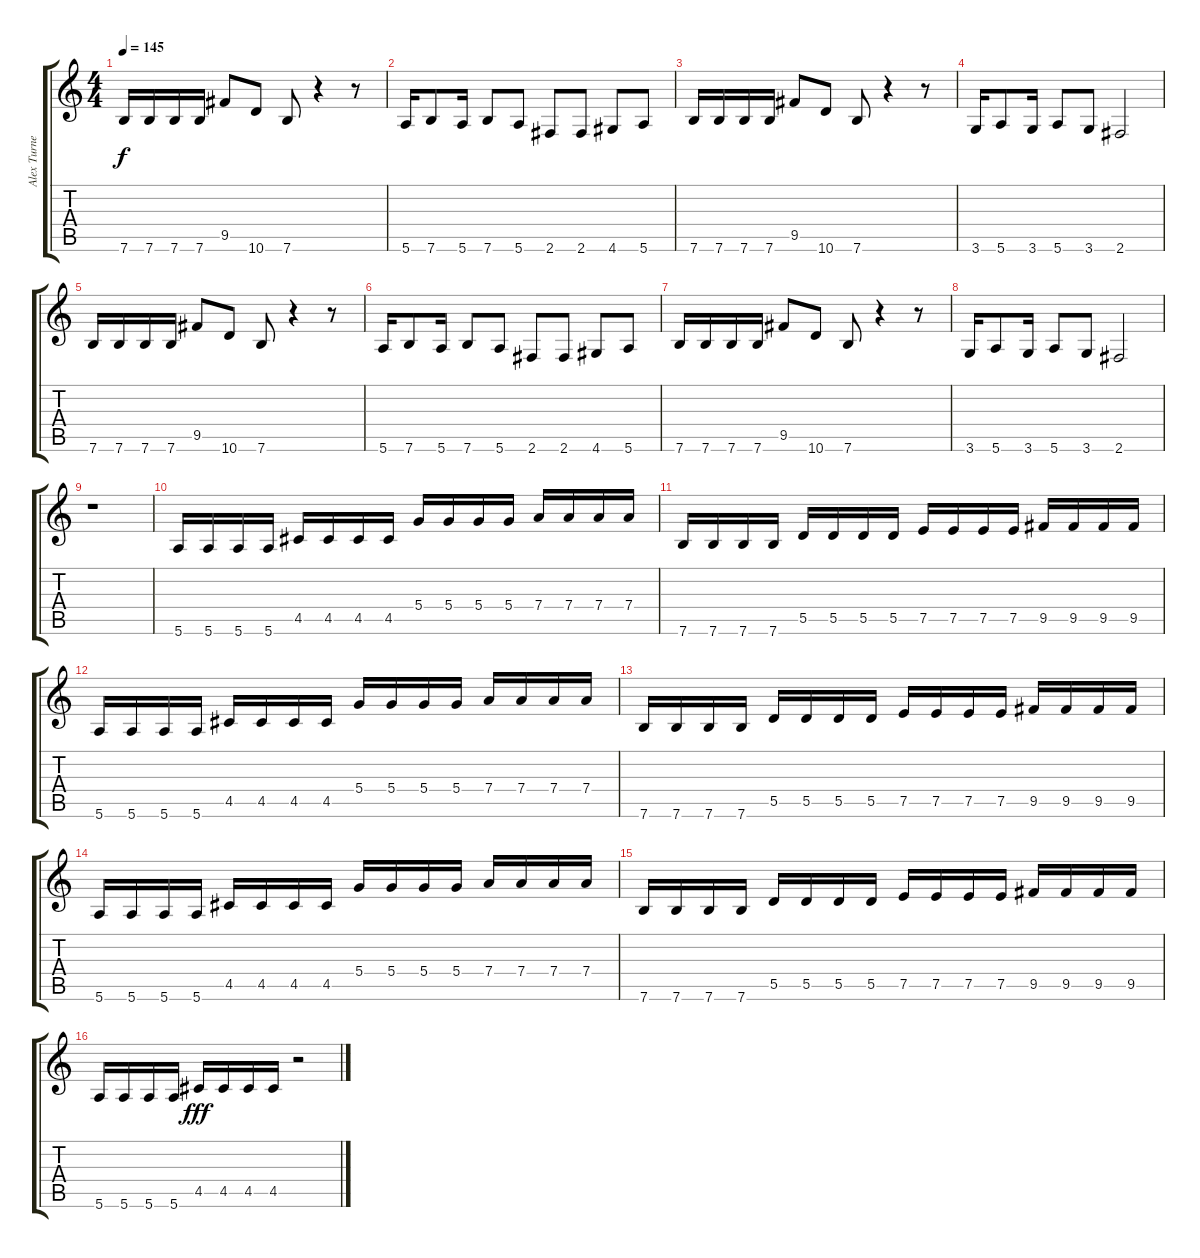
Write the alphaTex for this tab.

\track ("Alex Turner" "Alex Turne") {instrument overdrivenguitar}
\staff {score tabs}
\tuning (E4 B3 G3 D3 A2 E2) {hide}
\ts (4 4)
\tempo 145
\clef g2
\ks c
7.6.16{dy f} 7.6.16 7.6.16 7.6.16 9.5.8 10.6.8 7.6.8 r.4 r.8 |
5.6.16 7.6.8 5.6.16 7.6.8 5.6.8 2.6.8 2.6.8 4.6.8 5.6.8 |
7.6.16 7.6.16 7.6.16 7.6.16 9.5.8 10.6.8 7.6.8 r.4 r.8 |
3.6.16 5.6.8 3.6.16 5.6.8 3.6.8 2.6.2 |
7.6.16 7.6.16 7.6.16 7.6.16 9.5.8 10.6.8 7.6.8 r.4 r.8 |
5.6.16 7.6.8 5.6.16 7.6.8 5.6.8 2.6.8 2.6.8 4.6.8 5.6.8 |
7.6.16 7.6.16 7.6.16 7.6.16 9.5.8 10.6.8 7.6.8 r.4 r.8 |
3.6.16 5.6.8 3.6.16 5.6.8 3.6.8 2.6.2 |
r.1 |
5.6.16 5.6.16 5.6.16 5.6.16 4.5.16 4.5.16 4.5.16 4.5.16 5.4.16 5.4.16 5.4.16 5.4.16 7.4.16 7.4.16 7.4.16 7.4.16 |
7.6.16 7.6.16 7.6.16 7.6.16 5.5.16 5.5.16 5.5.16 5.5.16 7.5.16 7.5.16 7.5.16 7.5.16 9.5.16 9.5.16 9.5.16 9.5.16 |
5.6.16 5.6.16 5.6.16 5.6.16 4.5.16 4.5.16 4.5.16 4.5.16 5.4.16 5.4.16 5.4.16 5.4.16 7.4.16 7.4.16 7.4.16 7.4.16 |
7.6.16 7.6.16 7.6.16 7.6.16 5.5.16 5.5.16 5.5.16 5.5.16 7.5.16 7.5.16 7.5.16 7.5.16 9.5.16 9.5.16 9.5.16 9.5.16 |
5.6.16 5.6.16 5.6.16 5.6.16 4.5.16 4.5.16 4.5.16 4.5.16 5.4.16 5.4.16 5.4.16 5.4.16 7.4.16 7.4.16 7.4.16 7.4.16 |
7.6.16 7.6.16 7.6.16 7.6.16 5.5.16 5.5.16 5.5.16 5.5.16 7.5.16 7.5.16 7.5.16 7.5.16 9.5.16 9.5.16 9.5.16 9.5.16 |
5.6.16 5.6.16 5.6.16 5.6.16 4.5.16{dy fff} 4.5.16 4.5.16 4.5.16 r.2
